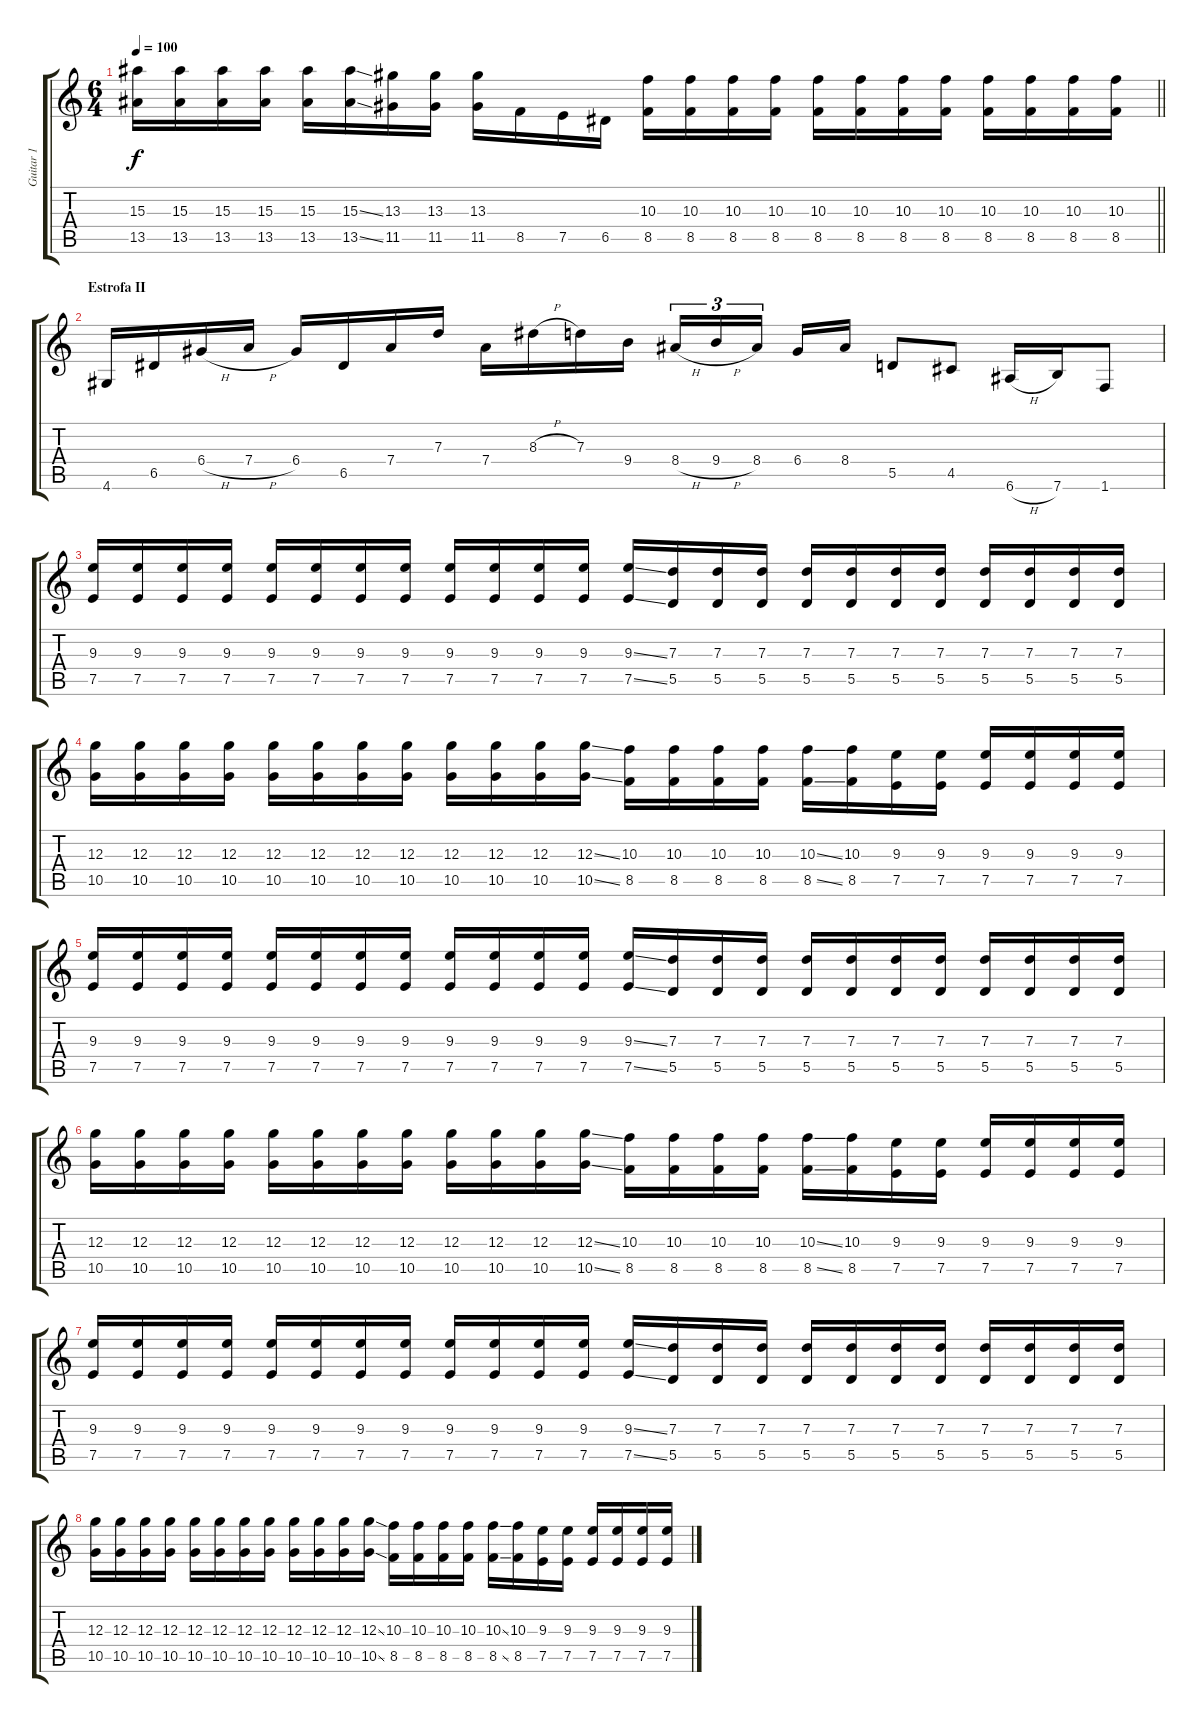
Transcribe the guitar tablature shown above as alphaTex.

\track ("Guitar 1" "Guitar 1") {instrument distortionguitar}
\staff {score tabs}
\tuning (E4 B3 G3 D3 A2 E2) {hide}
\ts (6 4)
\tempo 100
\clef g2
\barLineRight lightlight
\ks c
(15.3 13.5).16{dy f} (15.3 13.5).16 (15.3 13.5).16 (15.3 13.5).16 (15.3 13.5).16 (15.3{ss} 13.5{ss}).16 (13.3 11.5).16 (13.3 11.5).16 (13.3 11.5).16 8.5.16 7.5.16 6.5.16 (10.3 8.5).16 (10.3 8.5).16 (10.3 8.5).16 (10.3 8.5).16 (10.3 8.5).16 (10.3 8.5).16 (10.3 8.5).16 (10.3 8.5).16 (10.3 8.5).16 (10.3 8.5).16 (10.3 8.5).16 (10.3 8.5).16 |
\section ("" "Estrofa II")
4.6.16 6.5.16 6.4{h}.16 7.4{h}.16 6.4.16 6.5.16 7.4.16 7.3.16 7.4.16 8.3{h}.16 7.3.16 9.4.16 8.4{h}.16{tu (3 2)} 9.4{h}.16{tu (3 2)} 8.4.16{tu (3 2) beam splitsecondary} 6.4.16 8.4.16 5.5.8 4.5.8 6.6{h}.16 7.6.16 1.6.8 |
(9.3 7.5).16 (9.3 7.5).16 (9.3 7.5).16 (9.3 7.5).16 (9.3 7.5).16 (9.3 7.5).16 (9.3 7.5).16 (9.3 7.5).16 (9.3 7.5).16 (9.3 7.5).16 (9.3 7.5).16 (9.3 7.5).16 (9.3{ss} 7.5{ss}).16 (7.3 5.5).16 (7.3 5.5).16 (7.3 5.5).16 (7.3 5.5).16 (7.3 5.5).16 (7.3 5.5).16 (7.3 5.5).16 (7.3 5.5).16 (7.3 5.5).16 (7.3 5.5).16 (7.3 5.5).16 |
(12.3 10.5).16 (12.3 10.5).16 (12.3 10.5).16 (12.3 10.5).16 (12.3 10.5).16 (12.3 10.5).16 (12.3 10.5).16 (12.3 10.5).16 (12.3 10.5).16 (12.3 10.5).16 (12.3 10.5).16 (12.3{ss} 10.5{ss}).16 (10.3 8.5).16 (10.3 8.5).16 (10.3 8.5).16 (10.3 8.5).16 (10.3{ss} 8.5{ss}).16 (10.3 8.5).16 (9.3 7.5).16 (9.3 7.5).16 (9.3 7.5).16 (9.3 7.5).16 (9.3 7.5).16 (9.3 7.5).16 |
(9.3 7.5).16 (9.3 7.5).16 (9.3 7.5).16 (9.3 7.5).16 (9.3 7.5).16 (9.3 7.5).16 (9.3 7.5).16 (9.3 7.5).16 (9.3 7.5).16 (9.3 7.5).16 (9.3 7.5).16 (9.3 7.5).16 (9.3{ss} 7.5{ss}).16 (7.3 5.5).16 (7.3 5.5).16 (7.3 5.5).16 (7.3 5.5).16 (7.3 5.5).16 (7.3 5.5).16 (7.3 5.5).16 (7.3 5.5).16 (7.3 5.5).16 (7.3 5.5).16 (7.3 5.5).16 |
(12.3 10.5).16 (12.3 10.5).16 (12.3 10.5).16 (12.3 10.5).16 (12.3 10.5).16 (12.3 10.5).16 (12.3 10.5).16 (12.3 10.5).16 (12.3 10.5).16 (12.3 10.5).16 (12.3 10.5).16 (12.3{ss} 10.5{ss}).16 (10.3 8.5).16 (10.3 8.5).16 (10.3 8.5).16 (10.3 8.5).16 (10.3{ss} 8.5{ss}).16 (10.3 8.5).16 (9.3 7.5).16 (9.3 7.5).16 (9.3 7.5).16 (9.3 7.5).16 (9.3 7.5).16 (9.3 7.5).16 |
(9.3 7.5).16 (9.3 7.5).16 (9.3 7.5).16 (9.3 7.5).16 (9.3 7.5).16 (9.3 7.5).16 (9.3 7.5).16 (9.3 7.5).16 (9.3 7.5).16 (9.3 7.5).16 (9.3 7.5).16 (9.3 7.5).16 (9.3{ss} 7.5{ss}).16 (7.3 5.5).16 (7.3 5.5).16 (7.3 5.5).16 (7.3 5.5).16 (7.3 5.5).16 (7.3 5.5).16 (7.3 5.5).16 (7.3 5.5).16 (7.3 5.5).16 (7.3 5.5).16 (7.3 5.5).16 |
(12.3 10.5).16 (12.3 10.5).16 (12.3 10.5).16 (12.3 10.5).16 (12.3 10.5).16 (12.3 10.5).16 (12.3 10.5).16 (12.3 10.5).16 (12.3 10.5).16 (12.3 10.5).16 (12.3 10.5).16 (12.3{ss} 10.5{ss}).16 (10.3 8.5).16 (10.3 8.5).16 (10.3 8.5).16 (10.3 8.5).16 (10.3{ss} 8.5{ss}).16 (10.3 8.5).16 (9.3 7.5).16 (9.3 7.5).16 (9.3 7.5).16 (9.3 7.5).16 (9.3 7.5).16 (9.3 7.5).16
